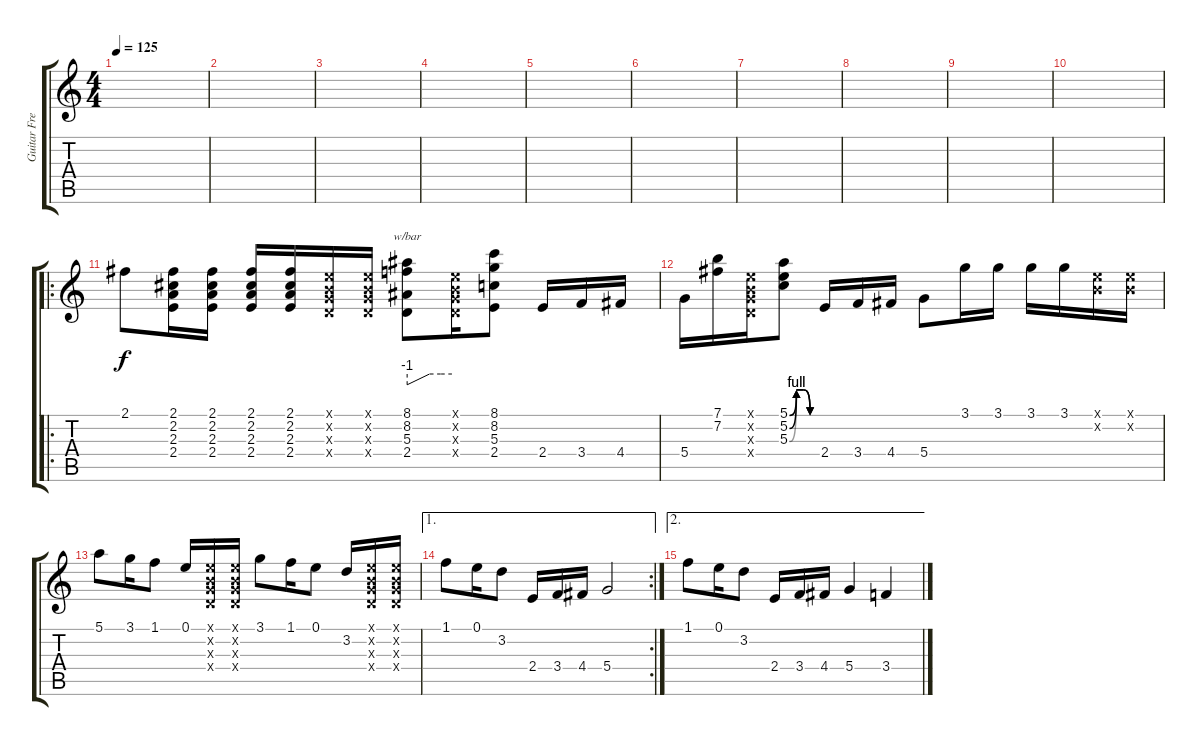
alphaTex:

\track ("Guitar Freaky" "Guitar Fre") {instrument electricguitarclean}
\staff {score tabs}
\tuning (E4 B3 G3 D3 A2 E2) {hide}
\ts (4 4)
\tempo 125
\clef g2
\ks c
|
|
|
|
|
|
|
|
|
|
\ro
2.1.8 (2.1 2.2 2.3 2.4).16 (2.1 2.2 2.3 2.4).16 (2.1 2.2 2.3 2.4).16 (2.1 2.2 2.3 2.4).16 (0.1{x} 0.2{x} 0.3{x} 0.4{x}).16 (0.1{x} 0.2{x} 0.3{x} 0.4{x}).16 (8.1 8.2 5.3 2.4).8{tbe (custom default 0 -4 30 0 45 0 60 0)} (0.1{x} 0.2{x} 0.3{x} 0.4{x}).16 (8.1 8.2 5.3 2.4).8 2.4.16 3.4.16 4.4.16 |
5.4.16 (7.1 7.2).16 (0.1{x} 0.2{x} 0.3{x} 0.4{x}).16 (5.1{be (custom 0 0 15 4 30 4 45 0 60 0)} 5.2{be (custom 0 0 15 4 30 4 45 0 60 0)} 5.3{be (custom 0 0 15 4 30 4 45 0 60 0)}).8 2.4.16 3.4.16 4.4.16 5.4.8 3.1.16 3.1.16 3.1.16 3.1.16 (0.1{x} 0.2{x}).16 (0.1{x} 0.2{x}).16 |
5.1.8 3.1.16 1.1.8 0.1.16 (0.1{x} 0.2{x} 0.3{x} 0.4{x}).16 (0.1{x} 0.2{x} 0.3{x} 0.4{x}).16 3.1.8 1.1.16 0.1.8 3.2.16 (0.1{x} 0.2{x} 0.3{x} 0.4{x}).16 (0.1{x} 0.2{x} 0.3{x} 0.4{x}).16 |
\ae 1
\rc 2
1.1.8 0.1.16 3.2.8 2.4.16 3.4.16 4.4.16 5.4.2 |
\ae 2
1.1.8 0.1.16 3.2.8 2.4.16 3.4.16 4.4.16 5.4.4 3.4.4
